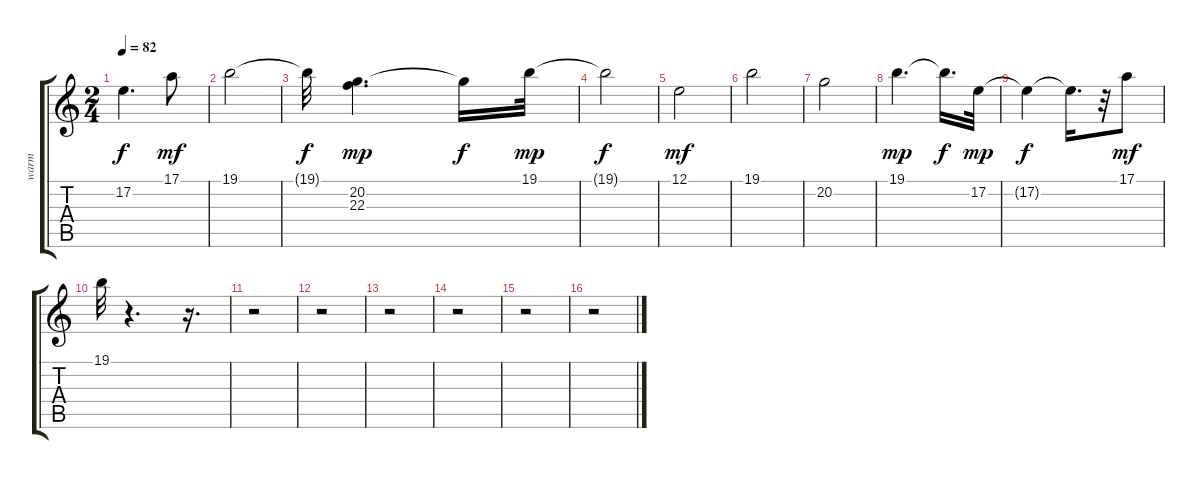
\track ("warm" "warm") {instrument pad2warm}
\staff {score tabs}
\tuning (E4 B3 G3 D3 A2 E2) {hide}
\ts (2 4)
\tempo 82
\clef g2
\ks c
17.2{t}.4{d dy f} 17.1.8{dy mf} |
19.1.2 |
19.1{t}.32{dy f} (20.2 22.3).4{d dy mp} 20.2{t}.16{dy f} 19.1.32{dy mp} |
19.1{t}.2{dy f} |
12.1.2{dy mf} |
19.1.2 |
20.2.2 |
19.1.4{d dy mp} 19.1{t}.16{d dy f} 17.2.32{dy mp} |
17.2{t}.4{dy f} 17.2{t}.16{d} r.32 17.1.8{dy mf} |
19.1.32 r.4{d} r.16{d} |
r.2 |
r.2 |
r.2 |
r.2 |
r.2 |
r.2
